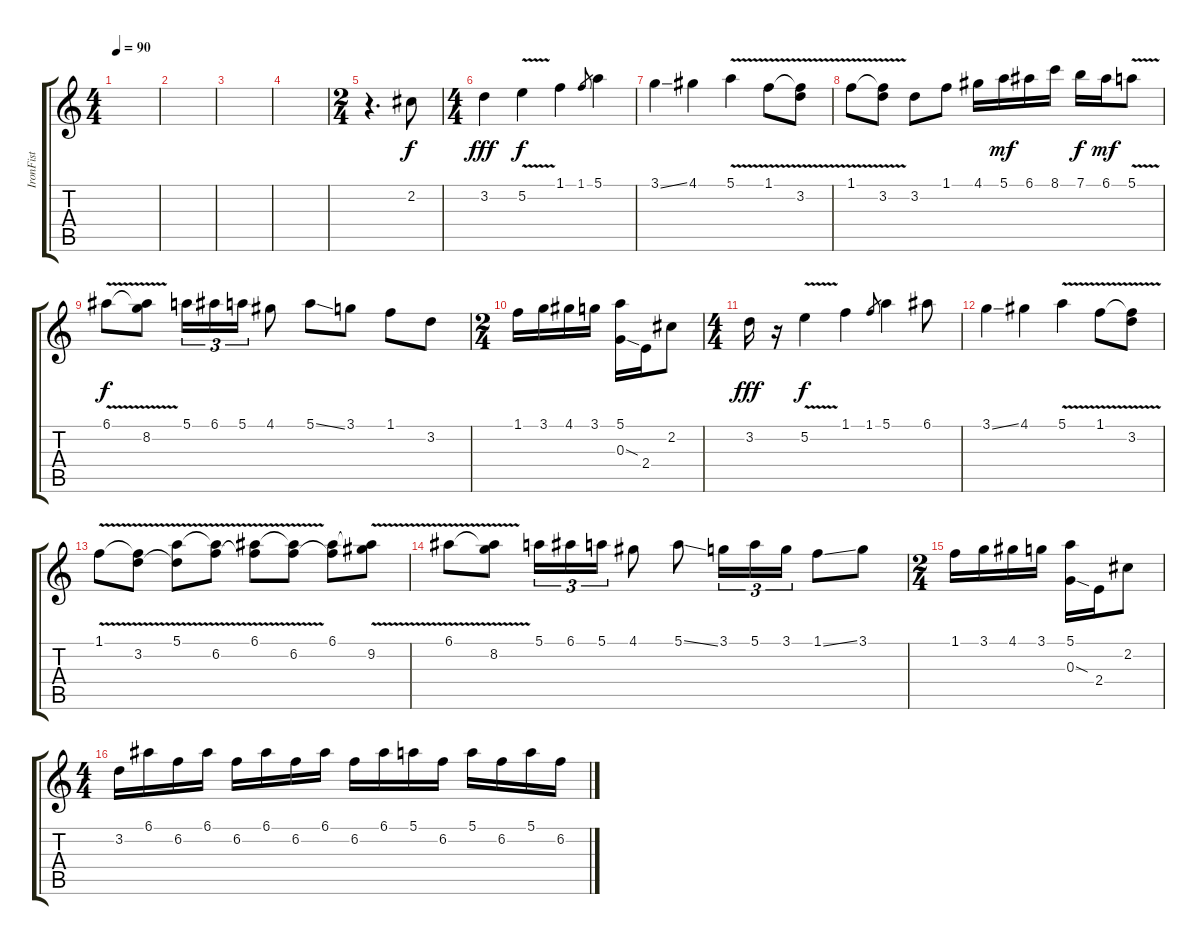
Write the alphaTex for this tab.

\track ("IronFist" "IronFist") {instrument acousticguitarsteel}
\staff {score tabs}
\tuning (E4 B3 G3 D3 A2 D2) {hide}
\ts (4 4)
\tempo 90
\clef g2
\ks c
|
|
|
|
\ts (2 4)
r.4{d} 2.2.8 |
\ts (4 4)
3.2.4{dy fff} 5.2{v}.4{dy f} 1.1.4 1.1.8{gr} 5.1.4 |
3.1{ss}.4 4.1.4 5.1{v}.4 1.1{v}.8 (1.1{t} 3.2{v}).8 |
1.1{v}.8 (1.1{t} 3.2{v}).8 3.2.8 1.1.8 4.1.16 5.1.16{dy mf} 6.1.16 8.1.16 7.1.16{dy f} 6.1.16{dy mf} 5.1{v}.8 |
6.1{v}.8{dy f} (6.1{t} 8.2{v}).8 5.1.16{tu (3 2)} 6.1.16{tu (3 2)} 5.1.16{tu (3 2)} 4.1.8 5.1{ss}.8 3.1.8 1.1.8 3.2.8 |
\ts (2 4)
1.1.16 3.1.16 4.1.16 3.1.16 (5.1 0.3{sod}).16 2.4.16 2.2.8 |
\ts (4 4)
3.2.16{dy fff} r.16 5.2{v}.4{dy f} 1.1.4 1.1.8{gr} 5.1.4 6.1.8 |
3.1{ss}.4 4.1.4 5.1{v}.4 1.1{v}.8 (1.1{t} 3.2{v}).8 |
1.1{v}.8 (1.1{t} 3.2{v}).8 (5.1{v} 3.2{t}).8 (5.1{t} 6.2).8 (6.1{v} 6.2{t}).8 (6.1{t} 6.2).8 (6.1 6.2{t}).8 (6.1{t} 9.2{v}).8 |
6.1{v}.8 (6.1{t} 8.2{v}).8 5.1.16{tu (3 2)} 6.1.16{tu (3 2)} 5.1.16{tu (3 2)} 4.1.8 5.1{ss}.8 3.1.16{tu (3 2)} 5.1.16{tu (3 2)} 3.1.16{tu (3 2)} 1.1{ss}.8 3.1.8 |
\ts (2 4)
1.1.16 3.1.16 4.1.16 3.1.16 (5.1 0.3{sod}).16 2.4.16 2.2.8 |
\ts (4 4)
3.2.16 6.1.16 6.2.16 6.1.16 6.2.16 6.1.16 6.2.16 6.1.16 6.2.16 6.1.16 5.1.16 6.2.16 5.1.16 6.2.16 5.1.16 6.2.16
